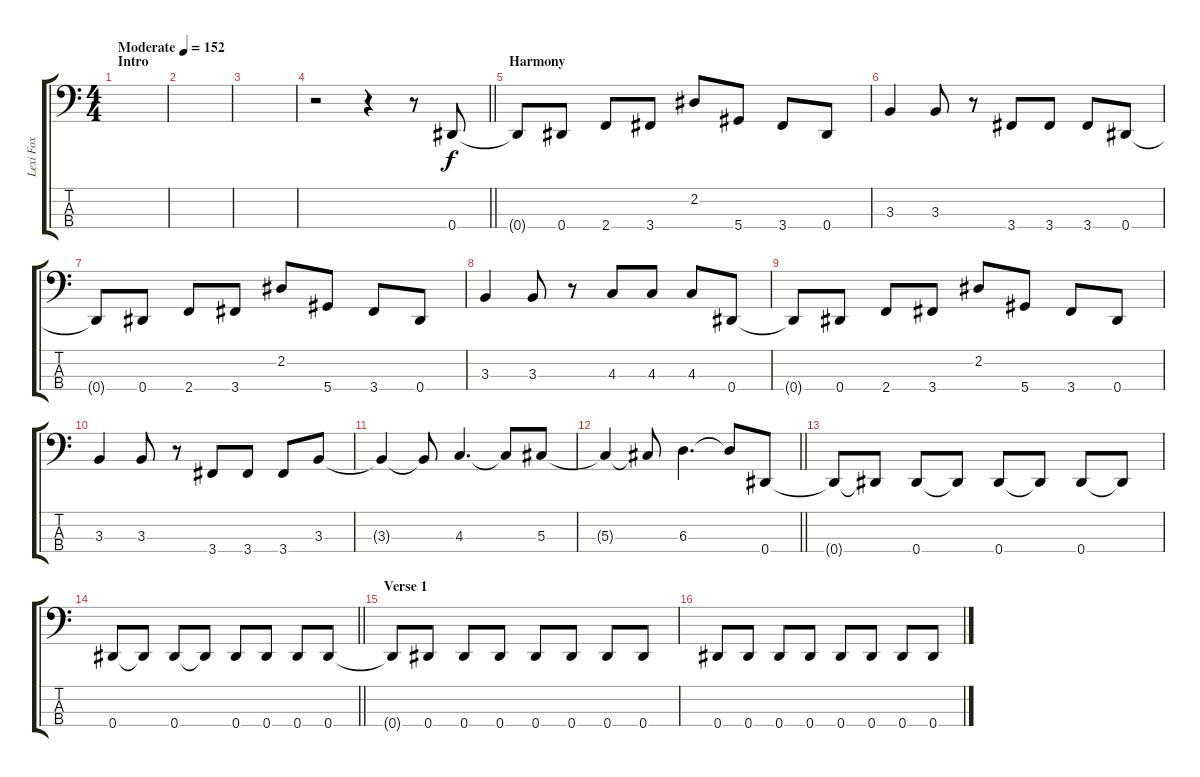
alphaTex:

\track ("Lexi Fox" "Lexi Fox") {instrument electricbasspick}
\staff {score tabs}
\tuning (Gb2 Db2 Ab1 Eb1) {hide}
\ts (4 4)
\section ("" "Intro")
\tempo (152 "Moderate")
\clef f4
\ks c
|
|
|
\barLineRight lightlight
r.2 r.4 r.8 0.4.8 |
\section ("" "Harmony")
0.4{t}.8 0.4.8 2.4.8 3.4.8 2.2.8 5.4.8 3.4.8 0.4.8 |
3.3.4 3.3.8 r.8 3.4.8 3.4.8 3.4.8 0.4.8 |
0.4{t}.8 0.4.8 2.4.8 3.4.8 2.2.8 5.4.8 3.4.8 0.4.8 |
3.3.4 3.3.8 r.8 4.3.8 4.3.8 4.3.8 0.4.8 |
0.4{t}.8 0.4.8 2.4.8 3.4.8 2.2.8 5.4.8 3.4.8 0.4.8 |
3.3.4 3.3.8 r.8 3.4.8 3.4.8 3.4.8 3.3.8 |
3.3{t}.4 3.3{t}.8 4.3.4{d} 4.3{t}.8 5.3.8 |
\barLineRight lightlight
5.3{t}.4 5.3{t}.8 6.3.4{d} 6.3{t}.8 0.4.8 |
0.4{t}.8 0.4{t}.8 0.4.8 0.4{t}.8 0.4.8 0.4{t}.8 0.4.8 0.4{t}.8 |
\barLineRight lightlight
0.4.8 0.4{t}.8 0.4.8 0.4{t}.8 0.4.8 0.4.8 0.4.8 0.4.8 |
\section ("" "Verse 1")
0.4{t}.8 0.4.8 0.4.8 0.4.8 0.4.8 0.4.8 0.4.8 0.4.8 |
0.4.8 0.4.8 0.4.8 0.4.8 0.4.8 0.4.8 0.4.8 0.4.8
